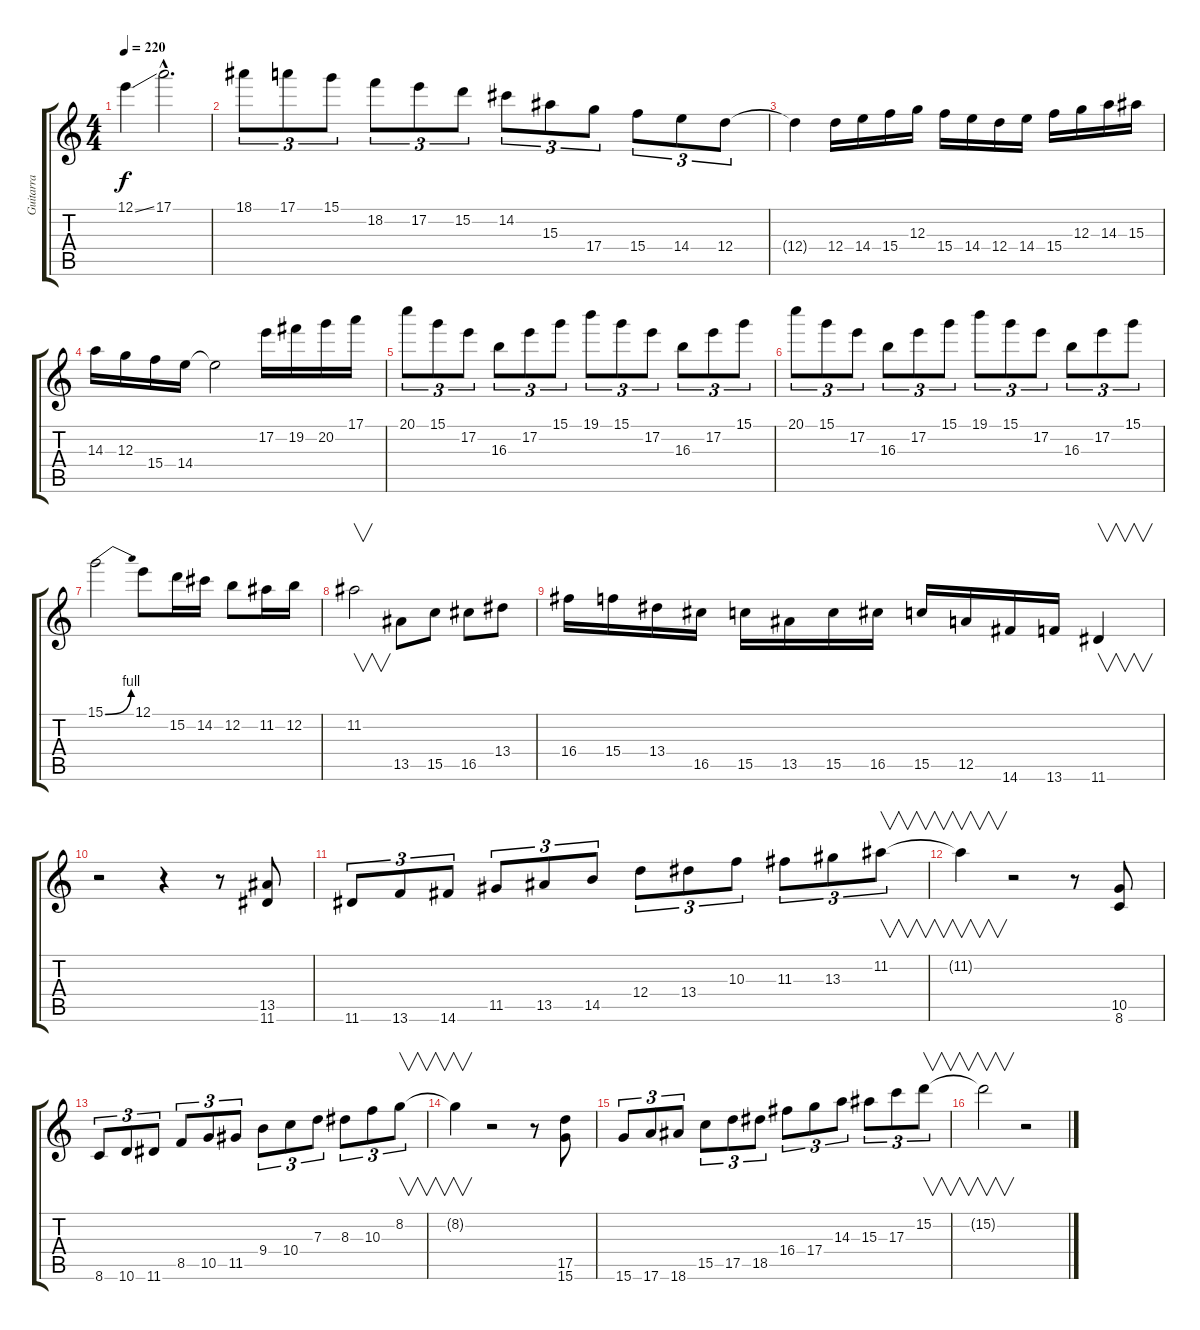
\track ("Guitarra" "Guitarra") {instrument overdrivenguitar}
\staff {score tabs}
\tuning (E4 B3 G3 D3 A2 E2) {hide}
\ts (4 4)
\tempo 220
\clef g2
\ks c
12.1{ss}.4{dy f instrument overdrivenguitar} 17.1{hac}.2{d} |
18.1.8{tu (3 2)} 17.1.8{tu (3 2)} 15.1.8{tu (3 2)} 18.2.8{tu (3 2)} 17.2.8{tu (3 2)} 15.2.8{tu (3 2)} 14.2.8{tu (3 2)} 15.3.8{tu (3 2)} 17.4.8{tu (3 2)} 15.4.8{tu (3 2)} 14.4.8{tu (3 2)} 12.4.8{tu (3 2)} |
12.4{t}.4 12.4.16 14.4.16 15.4.16 12.3.16 15.4.16 14.4.16 12.4.16 14.4.16 15.4.16 12.3.16 14.3.16 15.3.16 |
14.3.16 12.3.16 15.4.16 14.4.16 14.4{t}.2 17.2.16 19.2.16 20.2.16 17.1.16 |
20.1.8{tu (3 2)} 15.1.8{tu (3 2)} 17.2.8{tu (3 2)} 16.3.8{tu (3 2)} 17.2.8{tu (3 2)} 15.1.8{tu (3 2)} 19.1.8{tu (3 2)} 15.1.8{tu (3 2)} 17.2.8{tu (3 2)} 16.3.8{tu (3 2)} 17.2.8{tu (3 2)} 15.1.8{tu (3 2)} |
20.1.8{tu (3 2)} 15.1.8{tu (3 2)} 17.2.8{tu (3 2)} 16.3.8{tu (3 2)} 17.2.8{tu (3 2)} 15.1.8{tu (3 2)} 19.1.8{tu (3 2)} 15.1.8{tu (3 2)} 17.2.8{tu (3 2)} 16.3.8{tu (3 2)} 17.2.8{tu (3 2)} 15.1.8{tu (3 2)} |
15.1{be (bend 0 0 60 4)}.2 12.1.8 15.2.16 14.2.16 12.2.8 11.2.16 12.2.16 |
11.2.2{v} 13.5.8 15.5.8 16.5.8 13.4.8 |
16.4.16 15.4.16 13.4.16 16.5.16 15.5.16 13.5.16 15.5.16 16.5.16 15.5.16 12.5.16 14.6.16 13.6.16 11.6.4{v} |
r.2 r.4 r.8 (13.5 11.6).8 |
11.6.8{tu (3 2)} 13.6.8{tu (3 2)} 14.6.8{tu (3 2)} 11.5.8{tu (3 2)} 13.5.8{tu (3 2)} 14.5.8{tu (3 2)} 12.4.8{tu (3 2)} 13.4.8{tu (3 2)} 10.3.8{tu (3 2)} 11.3.8{tu (3 2)} 13.3.8{tu (3 2)} 11.2.8{v tu (3 2)} |
11.2{t}.4{v} r.2 r.8 (10.5 8.6).8 |
8.6.8{tu (3 2)} 10.6.8{tu (3 2)} 11.6.8{tu (3 2)} 8.5.8{tu (3 2)} 10.5.8{tu (3 2)} 11.5.8{tu (3 2)} 9.4.8{tu (3 2)} 10.4.8{tu (3 2)} 7.3.8{tu (3 2)} 8.3.8{tu (3 2)} 10.3.8{tu (3 2)} 8.2.8{v tu (3 2)} |
8.2{t}.4{v} r.2 r.8 (17.5 15.6).8 |
15.6.8{tu (3 2)} 17.6.8{tu (3 2)} 18.6.8{tu (3 2)} 15.5.8{tu (3 2)} 17.5.8{tu (3 2)} 18.5.8{tu (3 2)} 16.4.8{tu (3 2)} 17.4.8{tu (3 2)} 14.3.8{tu (3 2)} 15.3.8{tu (3 2)} 17.3.8{tu (3 2)} 15.2.8{v tu (3 2)} |
15.2{t}.2{v} r.2
